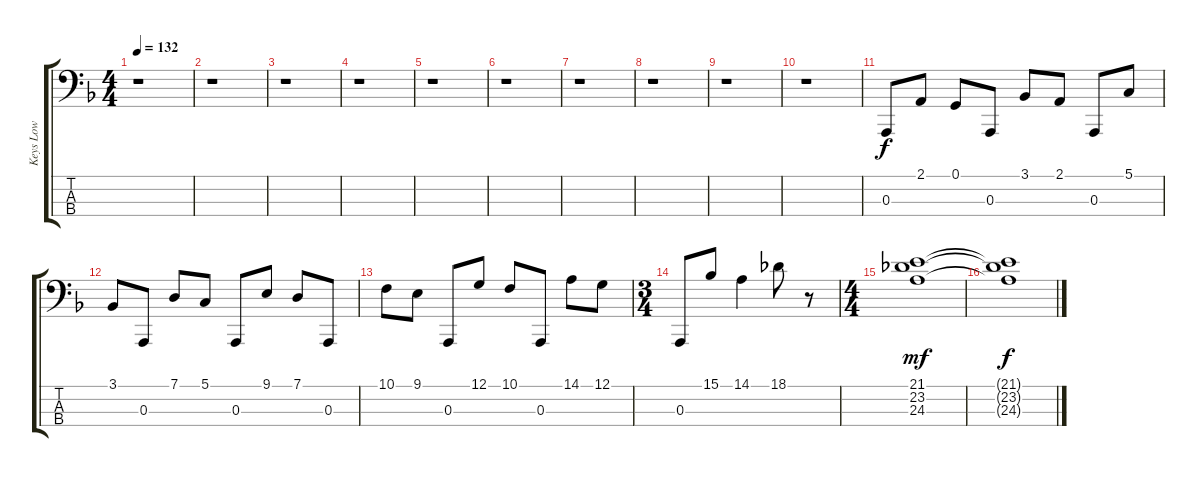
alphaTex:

\track ("Keys Low" "Keys Low") {instrument acousticgrandpiano}
\staff {score tabs}
\tuning (G2 D2 A1 E1) {hide}
\ts (4 4)
\tempo 132
\clef f4
\ks dminor
r.1{dy f} |
r.1 |
r.1 |
r.1 |
r.1 |
r.1 |
r.1 |
r.1 |
r.1 |
r.1 |
0.3.8 2.1.8 0.1.8 0.3.8 3.1.8 2.1.8 0.3.8 5.1.8 |
3.1.8 0.3.8 7.1.8 5.1.8 0.3.8 9.1.8 7.1.8 0.3.8 |
10.1.8 9.1.8 0.3.8 12.1.8 10.1.8 0.3.8 14.1.8 12.1.8 |
\ts (3 4)
0.3.8 15.1.8 14.1.4 18.1.8 r.8 |
\ts (4 4)
(21.1 23.2 24.3).1{dy mf instrument stringensemble1} |
(21.1{t} 23.2{t} 24.3{t}).1{dy f}
